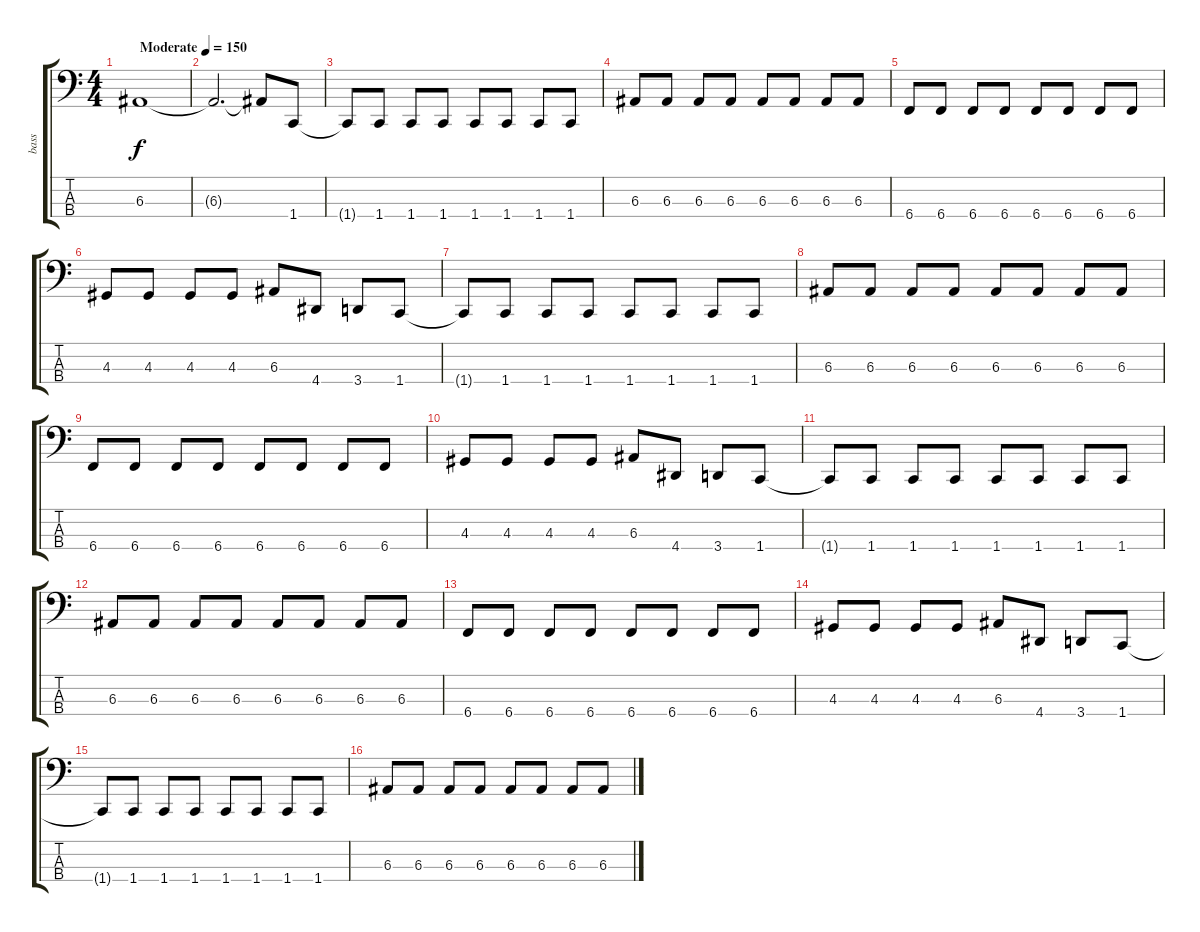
\track ("bass" "bass") {instrument electricbassfinger}
\staff {score tabs}
\tuning (D2 A1 E1 B0) {hide}
\ts (4 4)
\tempo (150 "Moderate")
\clef f4
\ks c
6.3.1{dy f instrument electricbassfinger} |
6.3{t}.2{d} 6.3{t}.8 1.4.8 |
1.4{t}.8 1.4.8 1.4.8 1.4.8 1.4.8 1.4.8 1.4.8 1.4.8 |
6.3.8 6.3.8 6.3.8 6.3.8 6.3.8 6.3.8 6.3.8 6.3.8 |
6.4.8 6.4.8 6.4.8 6.4.8 6.4.8 6.4.8 6.4.8 6.4.8 |
4.3.8 4.3.8 4.3.8 4.3.8 6.3.8 4.4.8 3.4.8 1.4.8 |
1.4{t}.8 1.4.8 1.4.8 1.4.8 1.4.8 1.4.8 1.4.8 1.4.8 |
6.3.8 6.3.8 6.3.8 6.3.8 6.3.8 6.3.8 6.3.8 6.3.8 |
6.4.8 6.4.8 6.4.8 6.4.8 6.4.8 6.4.8 6.4.8 6.4.8 |
4.3.8 4.3.8 4.3.8 4.3.8 6.3.8 4.4.8 3.4.8 1.4.8 |
1.4{t}.8 1.4.8 1.4.8 1.4.8 1.4.8 1.4.8 1.4.8 1.4.8 |
6.3.8 6.3.8 6.3.8 6.3.8 6.3.8 6.3.8 6.3.8 6.3.8 |
6.4.8 6.4.8 6.4.8 6.4.8 6.4.8 6.4.8 6.4.8 6.4.8 |
4.3.8 4.3.8 4.3.8 4.3.8 6.3.8 4.4.8 3.4.8 1.4.8 |
1.4{t}.8 1.4.8 1.4.8 1.4.8 1.4.8 1.4.8 1.4.8 1.4.8 |
6.3.8 6.3.8 6.3.8 6.3.8 6.3.8 6.3.8 6.3.8 6.3.8
